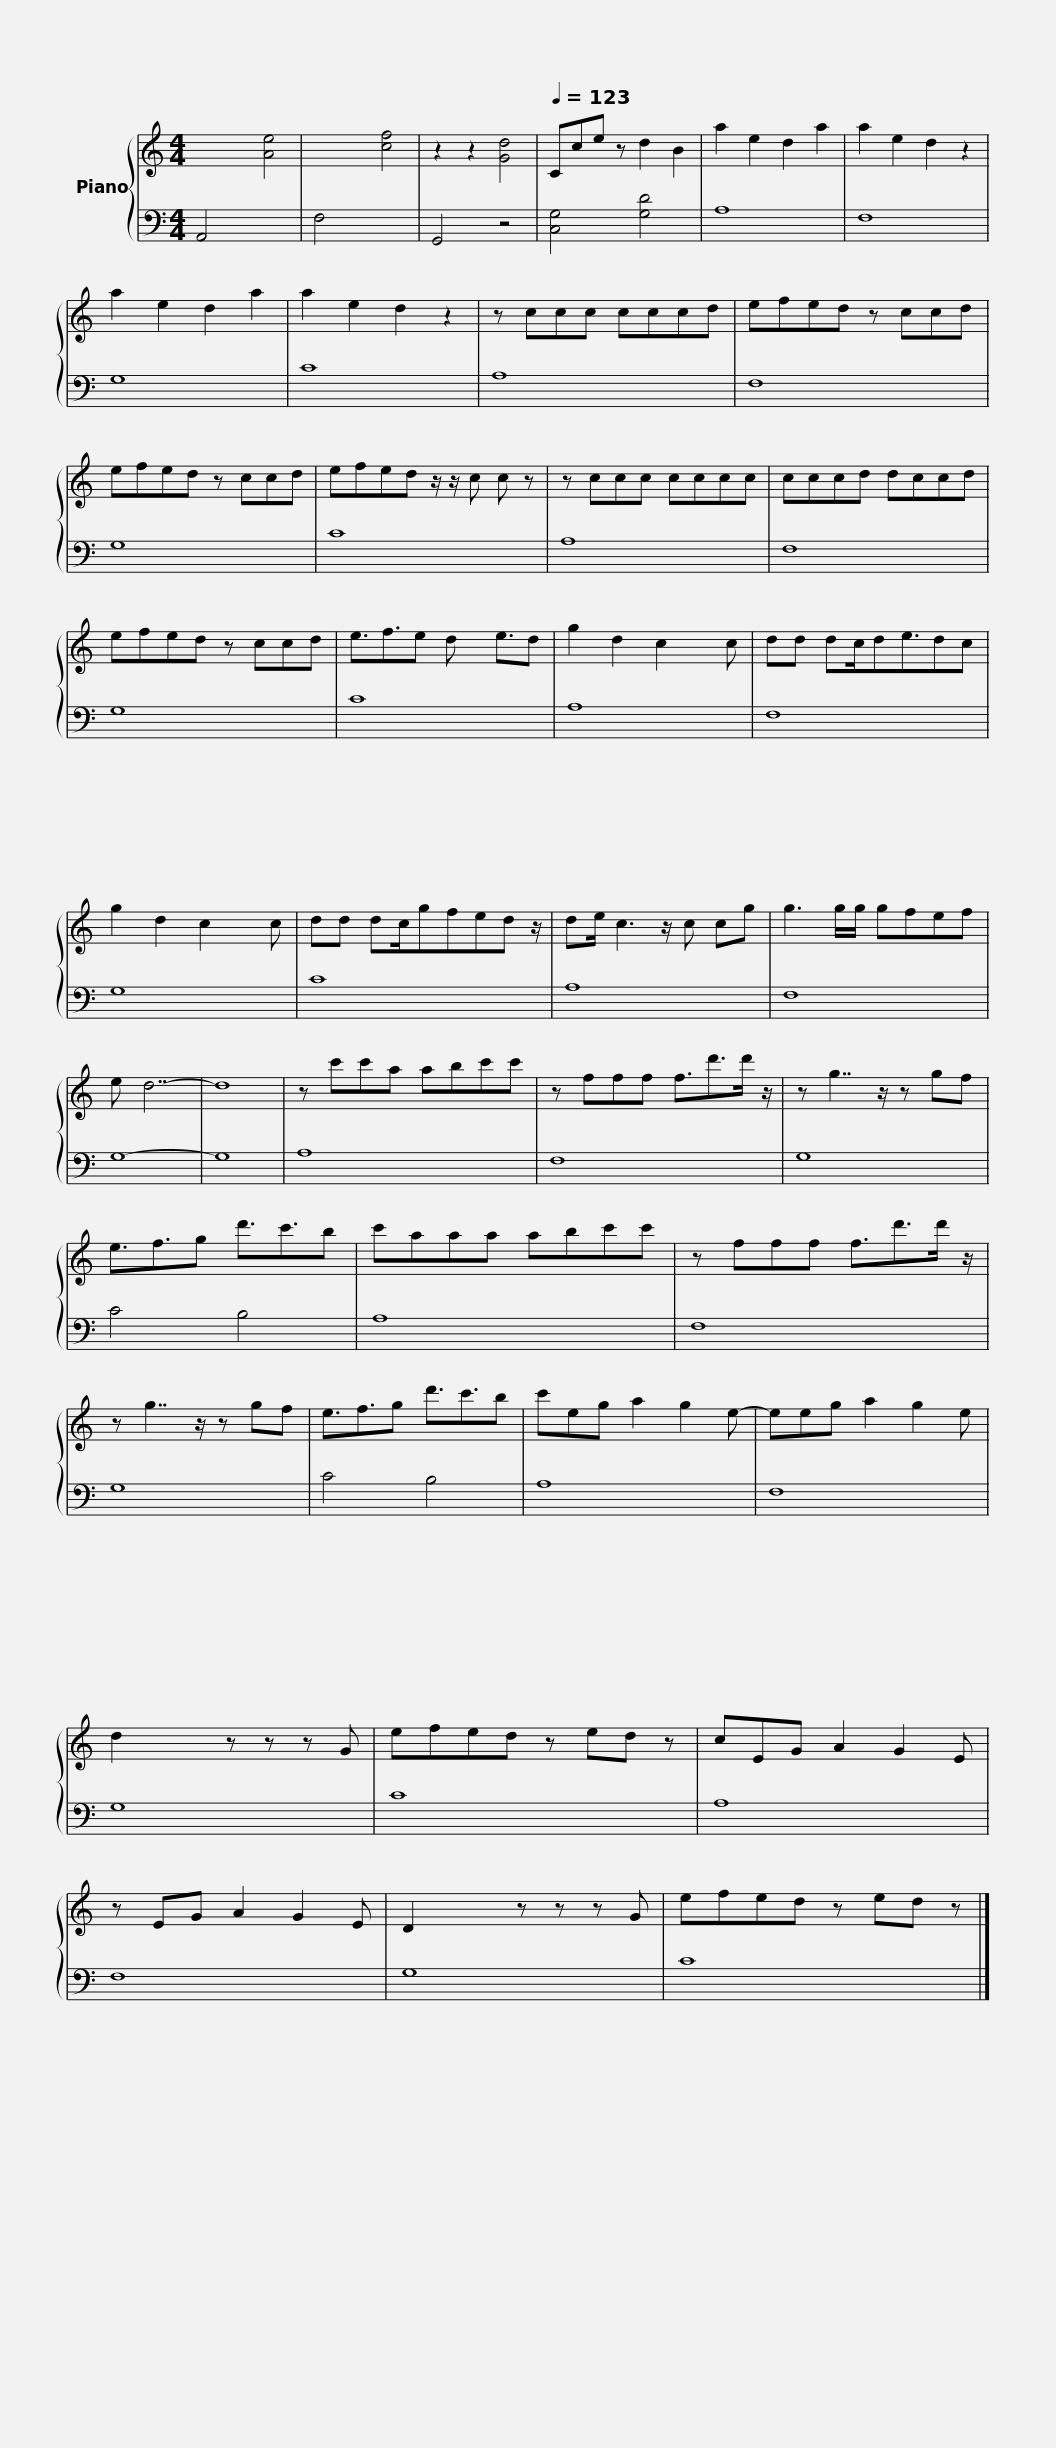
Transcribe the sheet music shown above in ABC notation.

X:1
%%score { 1 | 2 }
L:1/8
M:4/4
I:linebreak $
K:C
V:1 treble
V:2 bass
V:1
 x2 x2 [Ae]4 | x2 x2 [cf]4 | z2 z2 [Gd]4 |[Q:1/4=123] Cce z d2 B2 | a2 e2 d2 a2 | %5
 a2 e2 d2 z2 | a2 e2 d2 a2 | a2 e2 d2 z2 | z ccc cccd |$ efed z ccd | %10
 efed z ccd | efed z/ z/ c c z | z ccc cccc | cccd dccd |$ efed z ccd | %15
 e3/2f3/2e d x/ e3/2d | g2 d2 c2 x c | dd dc/de3/2dc | g2 d2 c2 x c | dd dc/gfed z/ |$ %20
 de/ c3 z/ c cg | g3 g/g/ gfef | e d7- | d8 | z c'c'a abc'c' | %25
 z fff f3/2d'>d' z/ |$ z g7/2 z/ z gf | e3/2f3/2g d'3/2c'3/2b | c'aaa abc'c' | z fff f3/2d'>d' z/ | %30
 z g7/2 z/ z gf |$ e3/2f3/2g d'3/2c'3/2b | c'eg a2 g2 e- | eeg a2 g2 e | d2 x2 z z z G | %35
 efed z ed z | cEG A2 G2 E |$ z EG A2 G2 E | D2 x2 z z z G | efed z ed z |] %40
V:2
 A,,4 x4 | F,4 x4 | G,,4 z4 | [C,G,]4 [G,D]4 | A,8 | %5
 F,8 | G,8 | C8 | A,8 |$ F,8 | %10
 G,8 | C8 | A,8 | F,8 |$ G,8 | %15
 C8 | A,8 | F,8 | G,8 | C8 |$ %20
 A,8 | F,8 | G,8- | G,8 | A,8 | %25
 F,8 |$ G,8 | C4 B,4 | A,8 | F,8 | %30
 G,8 |$ C4 B,4 | A,8 | F,8 | G,8 | %35
 C8 | A,8 |$ F,8 | G,8 | C8 |] %40
